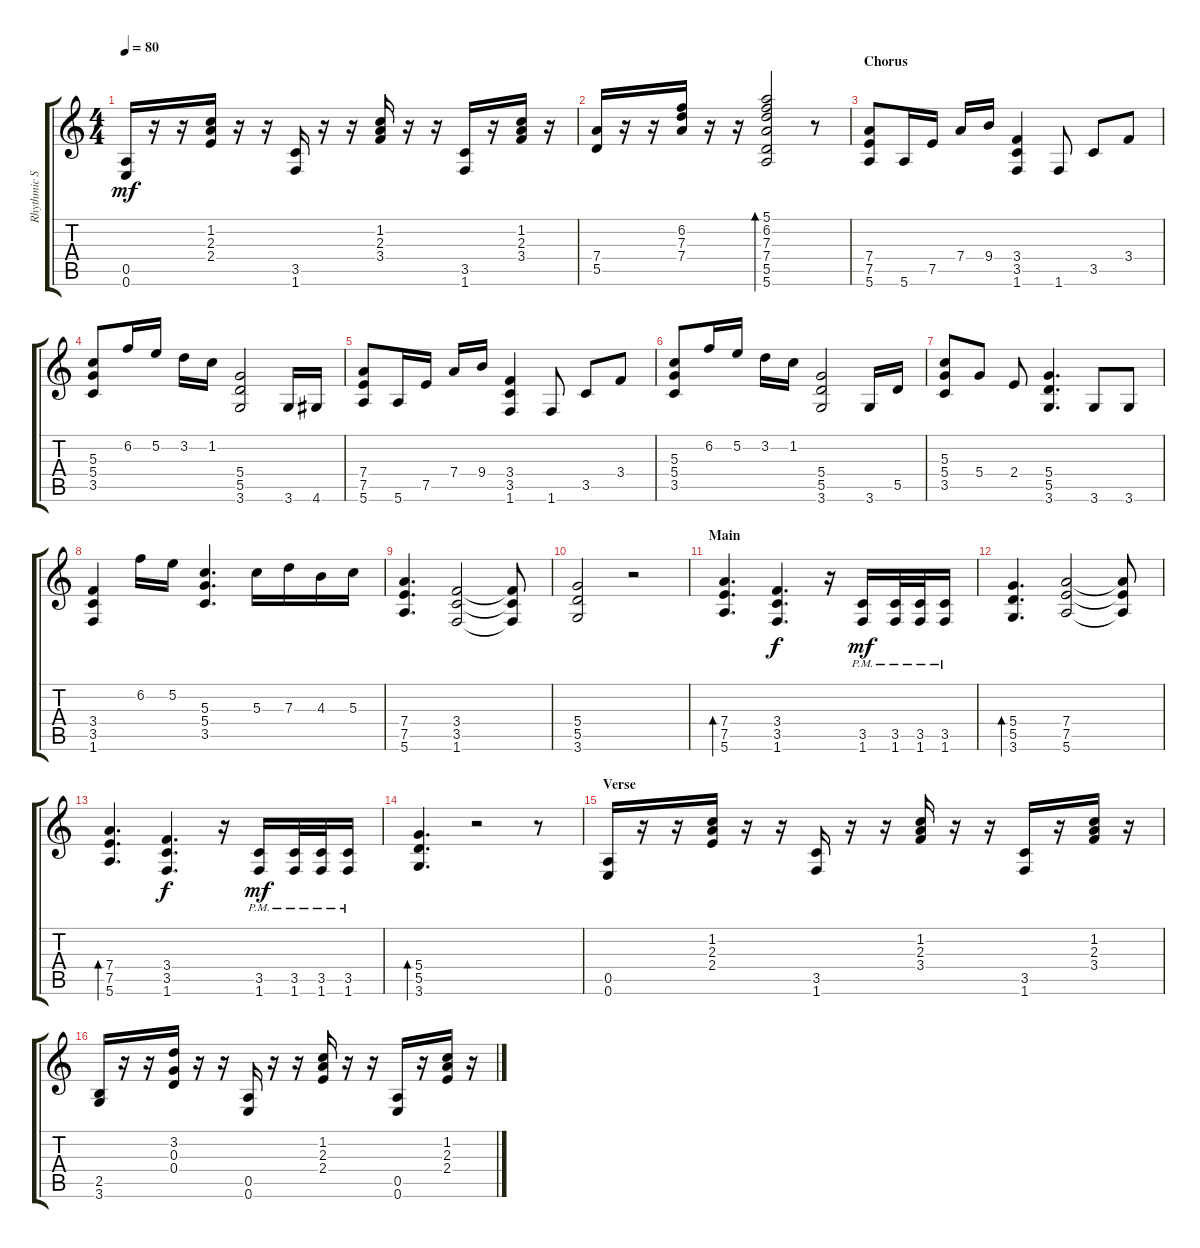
\track ("Rhythmic Strings" "Rhythmic S") {instrument distortionguitar}
\staff {score tabs}
\tuning (E4 B3 G3 D3 A2 E2) {hide}
\ts (4 4)
\tempo 80
\clef g2
\ks c
(0.5 0.6).16{dy mf} r.16 r.16 (1.2 2.3 2.4).16 r.16 r.16 (3.5 1.6).16 r.16 r.16 (1.2 2.3 3.4).16 r.16 r.16 (3.5 1.6).16 r.16 (1.2 2.3 3.4).16 r.16 |
(7.4 5.5).16 r.16 r.16 (6.2 7.3 7.4).16 r.16 r.16 (5.1 6.2 7.3 7.4 5.5 5.6).2{bd 240} r.8 |
\section ("" "Chorus")
(7.4 7.5 5.6).8 5.6.16 7.5.16 7.4.16 9.4.16 (3.4 3.5 1.6).4 1.6.8 3.5.8 3.4.8 |
(5.3 5.4 3.5).8 6.2.16 5.2.16 3.2.16 1.2.16 (5.4 5.5 3.6).2 3.6.16 4.6.16 |
(7.4 7.5 5.6).8 5.6.16 7.5.16 7.4.16 9.4.16 (3.4 3.5 1.6).4 1.6.8 3.5.8 3.4.8 |
(5.3 5.4 3.5).8 6.2.16 5.2.16 3.2.16 1.2.16 (5.4 5.5 3.6).2 3.6.16 5.5.16 |
(5.3 5.4 3.5).8 5.4.8 2.4.8 (5.4 5.5 3.6).4{d} 3.6.8 3.6.8 |
(3.4 3.5 1.6).4 6.2.16 5.2.16 (5.3 5.4 3.5).4{d} 5.3.16 7.3.16 4.3.16 5.3.16 |
(7.4 7.5 5.6).4{d} (3.4 3.5 1.6).2 (3.4{t} 3.5{t} 1.6{t}).8 |
(5.4 5.5 3.6).2 r.2 |
\section ("" "Main")
(7.4 7.5 5.6).4{d bd 240} (3.4 3.5 1.6).4{d dy f} r.16 (3.5{pm} 1.6).16{dy mf} (3.5{pm} 1.6).32 (3.5{pm} 1.6).32 (3.5{pm} 1.6).16 |
(5.4 5.5 3.6).4{d bd 240} (7.4 7.5 5.6).2 (7.4{t} 7.5{t} 5.6{t}).8 |
(7.4 7.5 5.6).4{d bd 240} (3.4 3.5 1.6).4{d dy f} r.16 (3.5{pm} 1.6).16{dy mf} (3.5{pm} 1.6).32 (3.5{pm} 1.6).32 (3.5{pm} 1.6).16 |
(5.4 5.5 3.6).4{d bd 240} r.2 r.8 |
\section ("" "Verse")
(0.5 0.6).16 r.16 r.16 (1.2 2.3 2.4).16 r.16 r.16 (3.5 1.6).16 r.16 r.16 (1.2 2.3 3.4).16 r.16 r.16 (3.5 1.6).16 r.16 (1.2 2.3 3.4).16 r.16 |
(2.5 3.6).16 r.16 r.16 (3.2 0.3 0.4).16 r.16 r.16 (0.5 0.6).16 r.16 r.16 (1.2 2.3 2.4).16 r.16 r.16 (0.5 0.6).16 r.16 (1.2 2.3 2.4).16 r.16
